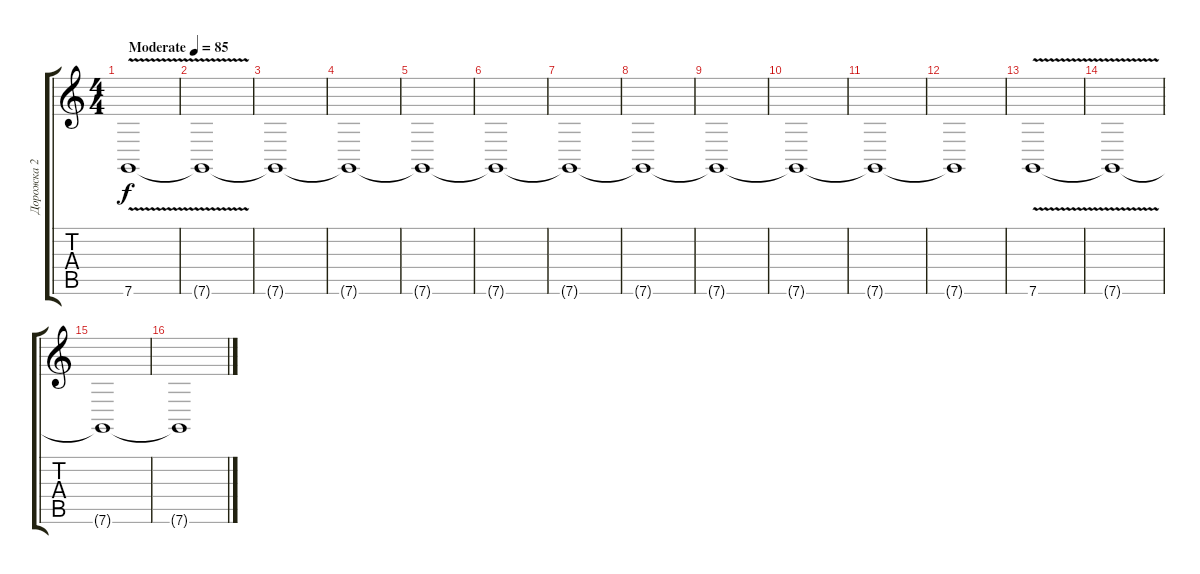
\track ("Дорожка 2" "Дорожка 2") {instrument stringensemble1}
\staff {score tabs}
\tuning (E4 B3 G3 D3 A2 C2) {hide}
\ts (4 4)
\tempo (85 "Moderate")
\clef g2
\ks c
7.6{v}.1{dy f instrument stringensemble1} |
7.6{t}.1 |
7.6{t}.1 |
7.6{t}.1 |
7.6{t}.1 |
7.6{t}.1 |
7.6{t}.1 |
7.6{t}.1 |
7.6{t}.1 |
7.6{t}.1 |
7.6{t}.1 |
7.6{t}.1 |
7.6{v}.1 |
7.6{t}.1 |
7.6{t}.1 |
7.6{t}.1{volume 0}
